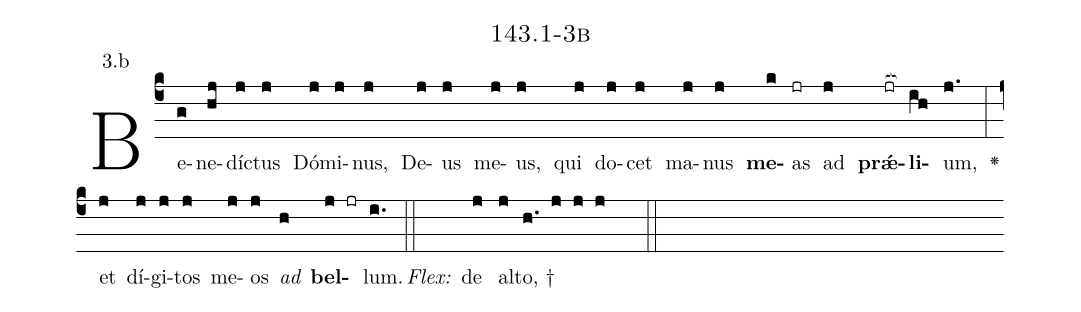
name: 143.1-3b;
annotation: 3.b;
%%
(c4)Be(g)ne(hj)díc(j)tus(j) Dó(j)mi(j)nus,(j) De(j)us(j) me(j)us,(j) qui(j) do(j)cet(j) ma(j)nus(j) <b>me</b>(k)as(jr) ad(j) <b>prǽ</b>(jr[ocb:1{])<b>li</b>(ih[ocb:0}])um,(j.) <v>\greheightstar</v>(:) et(j) dí(j)gi(j)tos(j) me(j)os(j) <i>ad</i>(h) <b>bel</b>(j jr)lum.(i.) (::)
<i>Flex:</i>()  de(j) al(j)to, †(h. j j j  ::)

%E(j) u(j) o(j) u(h) a(j) e.(i.) (::)
